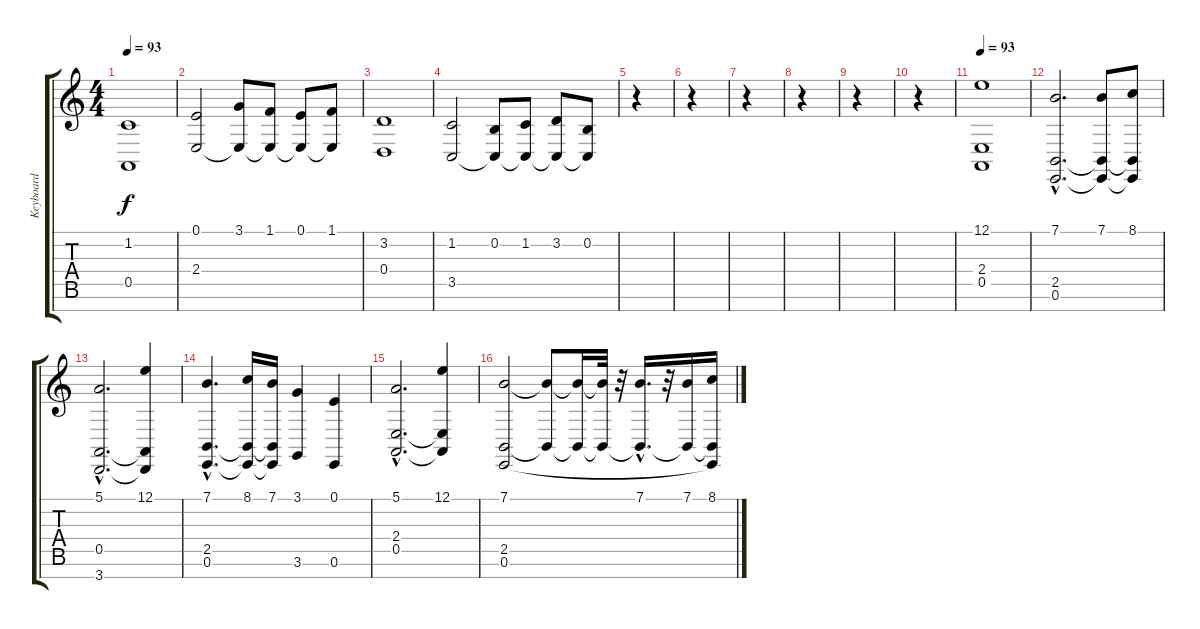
\track ("Keyboard" "Keyboard") {instrument stringensemble1}
\staff {score tabs}
\tuning (E4 B3 G3 D3 A2 E2 B1) {hide}
\ts (4 4)
\tempo 93
\clef g2
\ks c
(1.2 0.5).1{dy f} |
(0.1 2.4).2 (3.1 2.4{t}).8 (1.1 2.4{t}).8 (0.1 2.4{t}).8 (1.1 2.4{t}).8 |
(3.2 0.4).1 |
(1.2 3.5).2 (0.2 3.5{t}).8 (1.2 3.5{t}).8 (3.2 3.5{t}).8 (0.2 3.5{t}).8 |
r.4 |
r.4 |
r.4 |
r.4 |
r.4 |
r.4 |
\tempo 93
(12.1 2.4 0.5).1 |
(7.1{hac} 2.5{hac} 0.6{hac}).2{d} (7.1 2.5{t} 0.6{t}).8 (8.1 2.5{t} 0.6{t}).8 |
(5.1{hac} 0.5{hac} 3.7{hac}).2{d} (12.1 0.5{t} 3.7{t}).4 |
(7.1{hac} 2.5{hac} 0.6{hac}).4{d} (8.1 2.5{t} 0.6{t}).16 (7.1 2.5{t} 0.6{t}).16 (3.1 3.6).4 (0.1 0.6).4 |
(5.1{hac} 2.4{hac} 0.5{hac}).2{d} (12.1 2.4{t} 0.5{t}).4 |
(7.1 2.5 0.6).2 (7.1{t} 2.5{t}).8 (7.1{t} 2.5{t}).16 (7.1{t} 2.5{t}).32 r.32 (7.1{hac} 2.5{hac t}).16{d} r.32 (7.1 2.5{t}).16 (8.1 2.5{t} 0.6{t}).16
